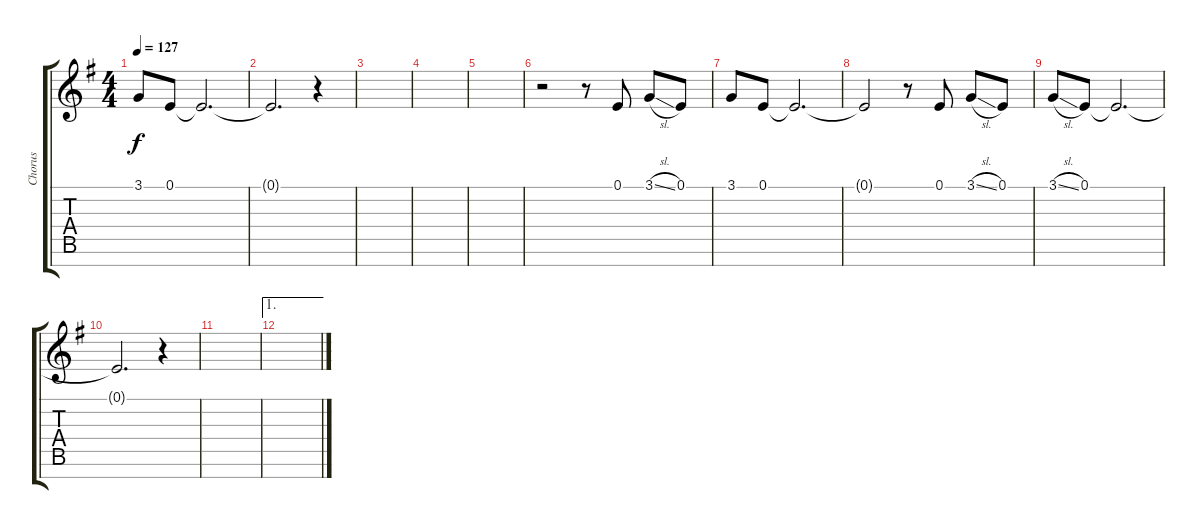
\track ("Chorus" "Chorus") {instrument choiraahs}
\staff {score tabs}
\tuning (E4 B3 G3 D3 A2 E2 B1) {hide}
\ts (4 4)
\tempo 127
\clef g2
\ks g
3.1.8{dy f} 0.1.8 0.1{t}.2{d} |
0.1{t}.2{d} r.4 |
|
|
|
r.2 r.8 0.1.8 3.1{sl}.8 0.1.8 |
3.1.8 0.1.8 0.1{t}.2{d} |
0.1{t}.2 r.8 0.1.8 3.1{sl}.8 0.1.8 |
3.1{sl}.8 0.1.8 0.1{t}.2{d} |
0.1{t}.2{d} r.4 |
|
\ae 1
